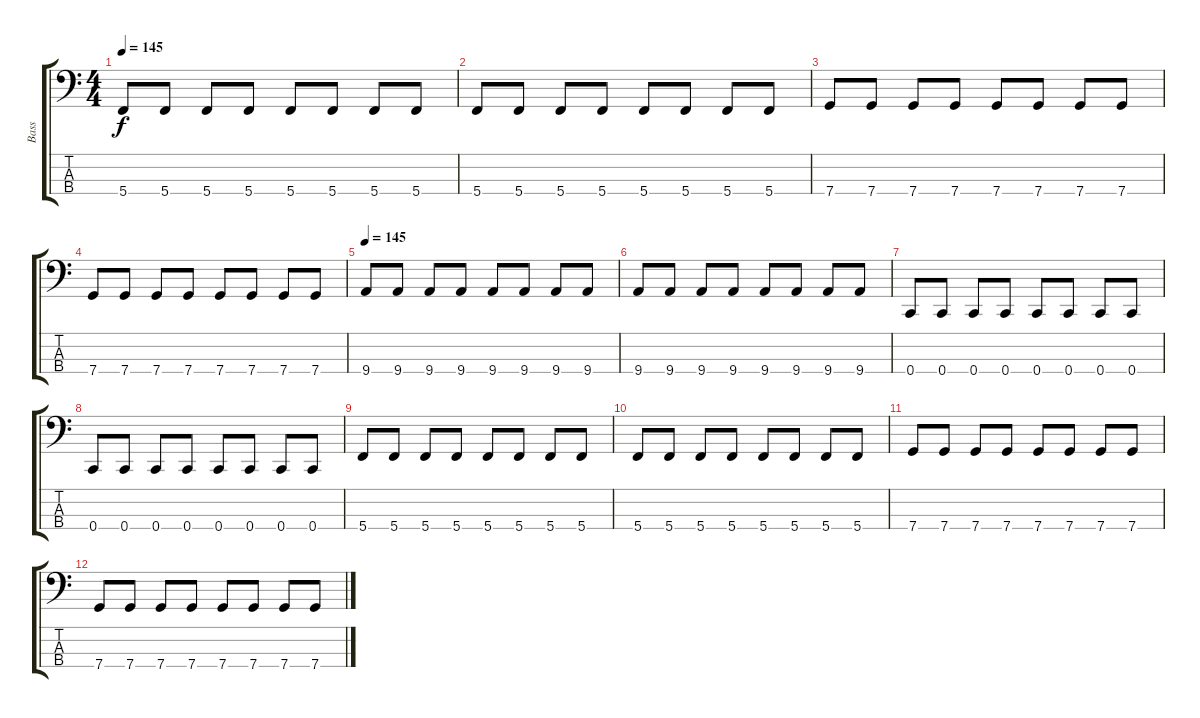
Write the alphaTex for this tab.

\track ("Bass" "Bass") {instrument electricbassfinger}
\staff {score tabs}
\tuning (F2 C2 G1 C1) {hide}
\ts (4 4)
\tempo 145
\clef f4
\ks c
5.4.8{dy f} 5.4.8 5.4.8 5.4.8 5.4.8 5.4.8 5.4.8 5.4.8 |
5.4.8 5.4.8 5.4.8 5.4.8 5.4.8 5.4.8 5.4.8 5.4.8 |
7.4.8 7.4.8 7.4.8 7.4.8 7.4.8 7.4.8 7.4.8 7.4.8 |
7.4.8 7.4.8 7.4.8 7.4.8 7.4.8 7.4.8 7.4.8 7.4.8 |
\tempo 145
9.4.8 9.4.8 9.4.8 9.4.8 9.4.8 9.4.8 9.4.8 9.4.8 |
9.4.8 9.4.8 9.4.8 9.4.8 9.4.8 9.4.8 9.4.8 9.4.8 |
0.4.8 0.4.8 0.4.8 0.4.8 0.4.8 0.4.8 0.4.8 0.4.8 |
0.4.8 0.4.8 0.4.8 0.4.8 0.4.8 0.4.8 0.4.8 0.4.8 |
5.4.8 5.4.8 5.4.8 5.4.8 5.4.8 5.4.8 5.4.8 5.4.8 |
5.4.8 5.4.8 5.4.8 5.4.8 5.4.8 5.4.8 5.4.8 5.4.8 |
7.4.8 7.4.8 7.4.8 7.4.8 7.4.8 7.4.8 7.4.8 7.4.8 |
7.4.8 7.4.8 7.4.8 7.4.8 7.4.8 7.4.8 7.4.8 7.4.8
